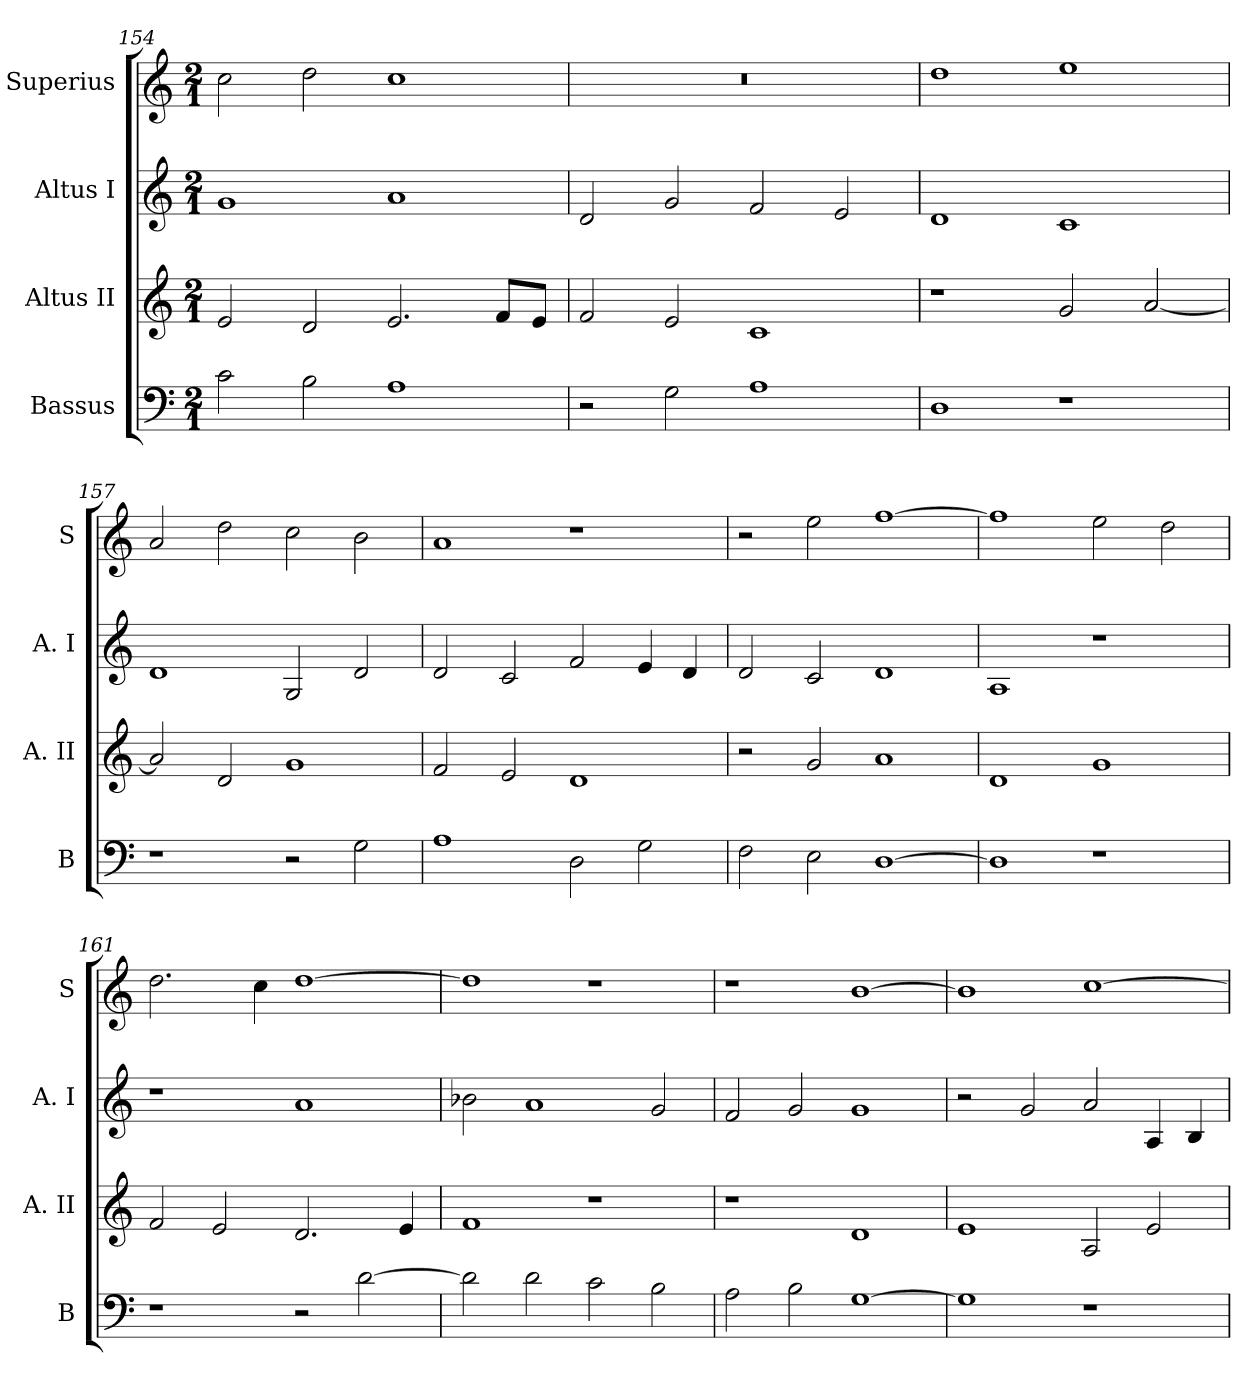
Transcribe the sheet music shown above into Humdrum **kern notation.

**kern	**kern	**kern	**kern
*part4	*part3	*part2	*part1
*staff4	*staff3	*staff2	*staff1
*I"Bassus	*I"Altus II	*I"Altus I	*I"Superius
*I'B	*I'A. II	*I'A. I	*I'S
*clefF4	*clefG2	*clefG2	*clefG2
*k[]	*k[]	*k[]	*k[]
*C:	*C:	*C:	*C:
*M2/1	*M2/1	*M2/1	*M2/1
=154	=154	=154	=154
2c	2e	1g	2cc
2B	2d	.	2dd
1A	2.e	1a	1cc
.	8fL	.	.
.	8eJ	.	.
=155	=155	=155	=155
2r	2f	2d	0r
2G	2e	2g	.
1A	1c	2f	.
.	.	2e	.
=156	=156	=156	=156
1D	1r	1d	1dd
1r	2g	1c	1ee
.	[2a	.	.
=157	=157	=157	=157
1r	2a]	1d	2a
.	2d	.	2dd
2r	1g	2G	2cc
2G	.	2d	2b
=158	=158	=158	=158
1A	2f	2d	1a
.	2e	2c	.
2D	1d	2f	1r
2G	.	4e	.
.	.	4d	.
=159	=159	=159	=159
2F	2r	2d	2r
2E	2g	2c	2ee
[1D	1a	1d	[1ff
=160	=160	=160	=160
1D]	1d	1A	1ff]
1r	1g	1r	2ee
.	.	.	2dd
=161	=161	=161	=161
1r	2f	1r	2.dd
.	2e	.	.
.	.	.	4cc
2r	2.d	1a	[1dd
[2d	.	.	.
.	4e	.	.
=162	=162	=162	=162
2d]	1f	2b-X	1dd]
2d	.	1a	.
2c	1r	.	1r
2B	.	2g	.
=163	=163	=163	=163
2A	1r	2f	1r
2B	.	2g	.
[1G	1d	1g	[1b
=164	=164	=164	=164
1G]	1e	2r	1b]
.	.	2g	.
1r	2A	2a	[1cc
.	2e	4A	.
.	.	4B	.
=	=	=	=
*-	*-	*-	*-
